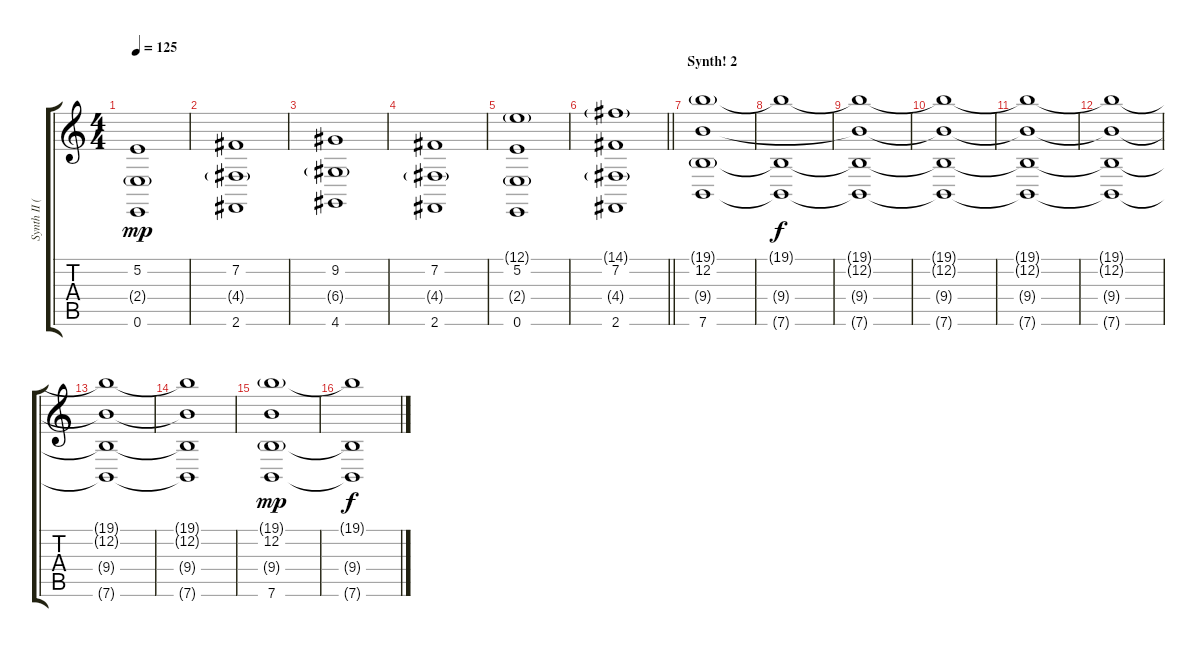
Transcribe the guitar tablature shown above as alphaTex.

\track ("Synth II (Strings)" "Synth II (") {instrument stringensemble2}
\staff {score tabs}
\tuning (E4 B3 G3 D3 A2 E2) {hide}
\ts (4 4)
\tempo 125
\clef g2
\ks c
(5.2 2.4{g} 0.6).1{dy mp} |
(7.2 4.4{g} 2.6).1 |
(9.2 6.4{g} 4.6).1 |
(7.2 4.4{g} 2.6).1 |
(12.1{g} 5.2 2.4{g} 0.6).1 |
\barLineRight lightlight
(14.1{g} 7.2 4.4{g} 2.6).1 |
\section ("" "Synth! 2")
(19.1{g} 12.2 9.4{g} 7.6).1 |
(19.1{t} 9.4{t} 7.6{t}).1{dy f} |
(19.1{t} 12.2{t} 9.4{t} 7.6{t}).1 |
(19.1{t} 12.2{t} 9.4{t} 7.6{t}).1 |
(19.1{t} 12.2{t} 9.4{t} 7.6{t}).1 |
(19.1{t} 12.2{t} 9.4{t} 7.6{t}).1 |
(19.1{t} 12.2{t} 9.4{t} 7.6{t}).1 |
(19.1{t} 12.2{t} 9.4{t} 7.6{t}).1 |
(19.1{g} 12.2 9.4{g} 7.6).1{dy mp} |
(19.1{t} 9.4{t} 7.6{t}).1{dy f}
